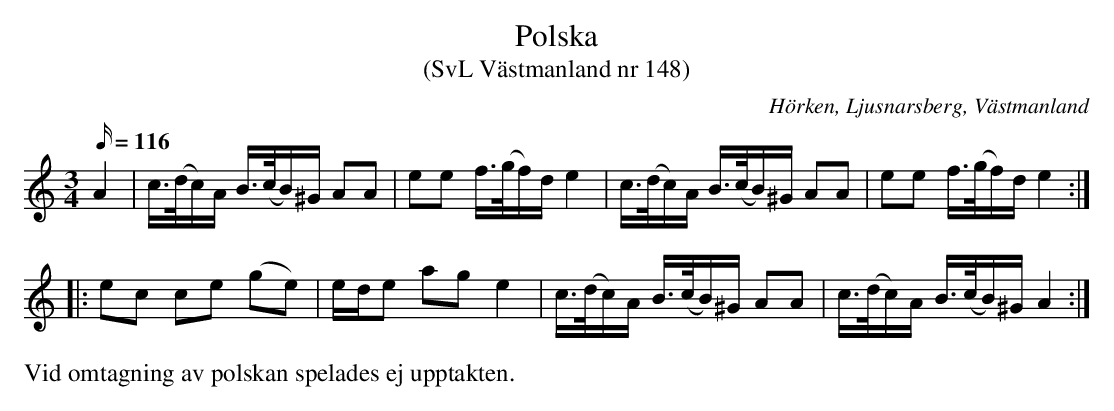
X:1
T:Polska
T:(SvL Västmanland nr 148)
O:Hörken, Ljusnarsberg, Västmanland
M:3/4
L:1/16
Q:116
K:Am
A4 | c>(dc)A B>(cB)^G A2A2 | e2e2 f>(gf)d e4 | c>(dc)A B>(cB)^G A2A2 | e2e2 f>(gf)d e4 ::
e2c2 c2e2 (g2e2) | ede2 a2g2 e4 | c>(dc)A B>(cB)^G A2A2 | c>(dc)A B>(cB)^G A4 :|
